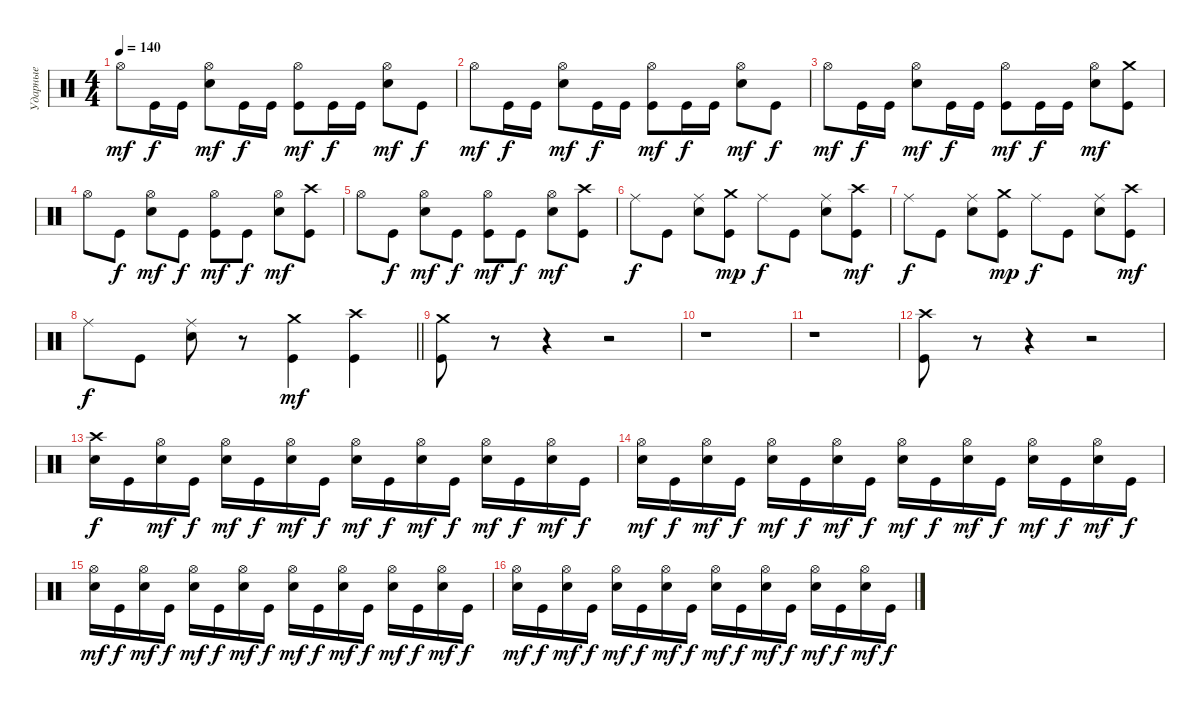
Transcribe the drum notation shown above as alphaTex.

\track ("Ударные" "Ударные") {instrument percussion}
\staff {score}
\articulation defaults
\ts (4 4)
\tempo 140
\clef neutral
\ks c "Hi-Hat (open)".8{dy mf} "Kick (hit)".16{dy f} "Kick (hit)".16
("Electric Snare (hit)" "Hi-Hat (open)").8{dy mf} "Kick (hit)".16{dy f} "Kick (hit)".16 ("Kick (hit)" "Hi-Hat (open)").8{dy mf} "Kick (hit)".16{dy f} "Kick (hit)".16 ("Electric Snare (hit)" "Hi-Hat (open)").8{dy mf} "Kick (hit)".8{dy f} |
"Hi-Hat (open)".8{dy mf} "Kick (hit)".16{dy f} "Kick (hit)".16 ("Electric Snare (hit)" "Hi-Hat (open)").8{dy mf} "Kick (hit)".16{dy f} "Kick (hit)".16 ("Kick (hit)" "Hi-Hat (open)").8{dy mf} "Kick (hit)".16{dy f} "Kick (hit)".16 ("Electric Snare (hit)" "Hi-Hat (open)").8{dy mf} "Kick (hit)".8{dy f} |
"Hi-Hat (open)".8{dy mf} "Kick (hit)".16{dy f} "Kick (hit)".16 ("Electric Snare (hit)" "Hi-Hat (open)").8{dy mf} "Kick (hit)".16{dy f} "Kick (hit)".16 ("Kick (hit)" "Hi-Hat (open)").8{dy mf} "Kick (hit)".16{dy f} "Kick (hit)".16 ("Electric Snare (hit)" "Hi-Hat (open)").8{dy mf} ("Kick (hit)" "Crash medium (hit)").8 |
"Hi-Hat (open)".8 "Kick (hit)".8{dy f} ("Electric Snare (hit)" "Hi-Hat (open)").8{dy mf} "Kick (hit)".8{dy f} ("Kick (hit)" "Hi-Hat (open)").8{dy mf} "Kick (hit)".8{dy f} ("Electric Snare (hit)" "Hi-Hat (open)").8{dy mf} ("Kick (hit)" "Crash high (hit)").8 |
"Hi-Hat (open)".8 "Kick (hit)".8{dy f} ("Electric Snare (hit)" "Hi-Hat (open)").8{dy mf} "Kick (hit)".8{dy f} ("Kick (hit)" "Hi-Hat (open)").8{dy mf} "Kick (hit)".8{dy f} ("Electric Snare (hit)" "Hi-Hat (open)").8{dy mf} ("Kick (hit)" "Crash high (hit)").8 |
"Ride (middle)".8{dy f} "Kick (hit)".8 ("Electric Snare (hit)" "Ride (middle)").8 ("Kick (hit)" "Crash medium (hit)").8{dy mp} "Ride (middle)".8{dy f} "Kick (hit)".8 ("Electric Snare (hit)" "Ride (middle)").8 ("Kick (hit)" "Crash high (hit)").8{dy mf} |
"Ride (middle)".8{dy f} "Kick (hit)".8 ("Electric Snare (hit)" "Ride (middle)").8 ("Kick (hit)" "Crash medium (hit)").8{dy mp} "Ride (middle)".8{dy f} "Kick (hit)".8 ("Electric Snare (hit)" "Ride (middle)").8 ("Kick (hit)" "Crash high (hit)").8{dy mf} |
\barLineRight lightlight "Ride (middle)".8{dy f} "Kick (hit)".8
("Electric Snare (hit)" "Ride (middle)").8 r.8 ("Kick (hit)" "Crash medium (hit)").4{dy mf} ("Kick (hit)" "Crash high (hit)").4 |
\section ("" "")
("Kick (hit)" "Crash medium (hit)").8 r.8 r.4 r.2 |
r.1 |
r.1 |
("Kick (hit)" "Crash high (hit)").8 r.8 r.4 r.2 |
("Electric Snare (hit)" "Crash high (hit)").16{dy f} "Kick (hit)".16 ("Electric Snare (hit)" "Hi-Hat (open)").16{dy mf} "Kick (hit)".16{dy f} ("Electric Snare (hit)" "Hi-Hat (open)").16{dy mf} "Kick (hit)".16{dy f} ("Electric Snare (hit)" "Hi-Hat (open)").16{dy mf} "Kick (hit)".16{dy f} ("Electric Snare (hit)" "Hi-Hat (open)").16{dy mf} "Kick (hit)".16{dy f} ("Electric Snare (hit)" "Hi-Hat (open)").16{dy mf} "Kick (hit)".16{dy f} ("Electric Snare (hit)" "Hi-Hat (open)").16{dy mf} "Kick (hit)".16{dy f} ("Electric Snare (hit)" "Hi-Hat (open)").16{dy mf} "Kick (hit)".16{dy f} |
("Electric Snare (hit)" "Hi-Hat (open)").16{dy mf} "Kick (hit)".16{dy f} ("Electric Snare (hit)" "Hi-Hat (open)").16{dy mf} "Kick (hit)".16{dy f} ("Electric Snare (hit)" "Hi-Hat (open)").16{dy mf} "Kick (hit)".16{dy f} ("Electric Snare (hit)" "Hi-Hat (open)").16{dy mf} "Kick (hit)".16{dy f} ("Electric Snare (hit)" "Hi-Hat (open)").16{dy mf} "Kick (hit)".16{dy f} ("Electric Snare (hit)" "Hi-Hat (open)").16{dy mf} "Kick (hit)".16{dy f} ("Electric Snare (hit)" "Hi-Hat (open)").16{dy mf} "Kick (hit)".16{dy f} ("Electric Snare (hit)" "Hi-Hat (open)").16{dy mf} "Kick (hit)".16{dy f} |
("Electric Snare (hit)" "Hi-Hat (open)").16{dy mf} "Kick (hit)".16{dy f} ("Electric Snare (hit)" "Hi-Hat (open)").16{dy mf} "Kick (hit)".16{dy f} ("Electric Snare (hit)" "Hi-Hat (open)").16{dy mf} "Kick (hit)".16{dy f} ("Electric Snare (hit)" "Hi-Hat (open)").16{dy mf} "Kick (hit)".16{dy f} ("Electric Snare (hit)" "Hi-Hat (open)").16{dy mf} "Kick (hit)".16{dy f} ("Electric Snare (hit)" "Hi-Hat (open)").16{dy mf} "Kick (hit)".16{dy f} ("Electric Snare (hit)" "Hi-Hat (open)").16{dy mf} "Kick (hit)".16{dy f} ("Electric Snare (hit)" "Hi-Hat (open)").16{dy mf} "Kick (hit)".16{dy f} |
("Electric Snare (hit)" "Hi-Hat (open)").16{dy mf} "Kick (hit)".16{dy f} ("Electric Snare (hit)" "Hi-Hat (open)").16{dy mf} "Kick (hit)".16{dy f} ("Electric Snare (hit)" "Hi-Hat (open)").16{dy mf} "Kick (hit)".16{dy f} ("Electric Snare (hit)" "Hi-Hat (open)").16{dy mf} "Kick (hit)".16{dy f} ("Electric Snare (hit)" "Hi-Hat (open)").16{dy mf} "Kick (hit)".16{dy f} ("Electric Snare (hit)" "Hi-Hat (open)").16{dy mf} "Kick (hit)".16{dy f} ("Electric Snare (hit)" "Hi-Hat (open)").16{dy mf} "Kick (hit)".16{dy f} ("Electric Snare (hit)" "Hi-Hat (open)").16{dy mf} "Kick (hit)".16{dy f}
